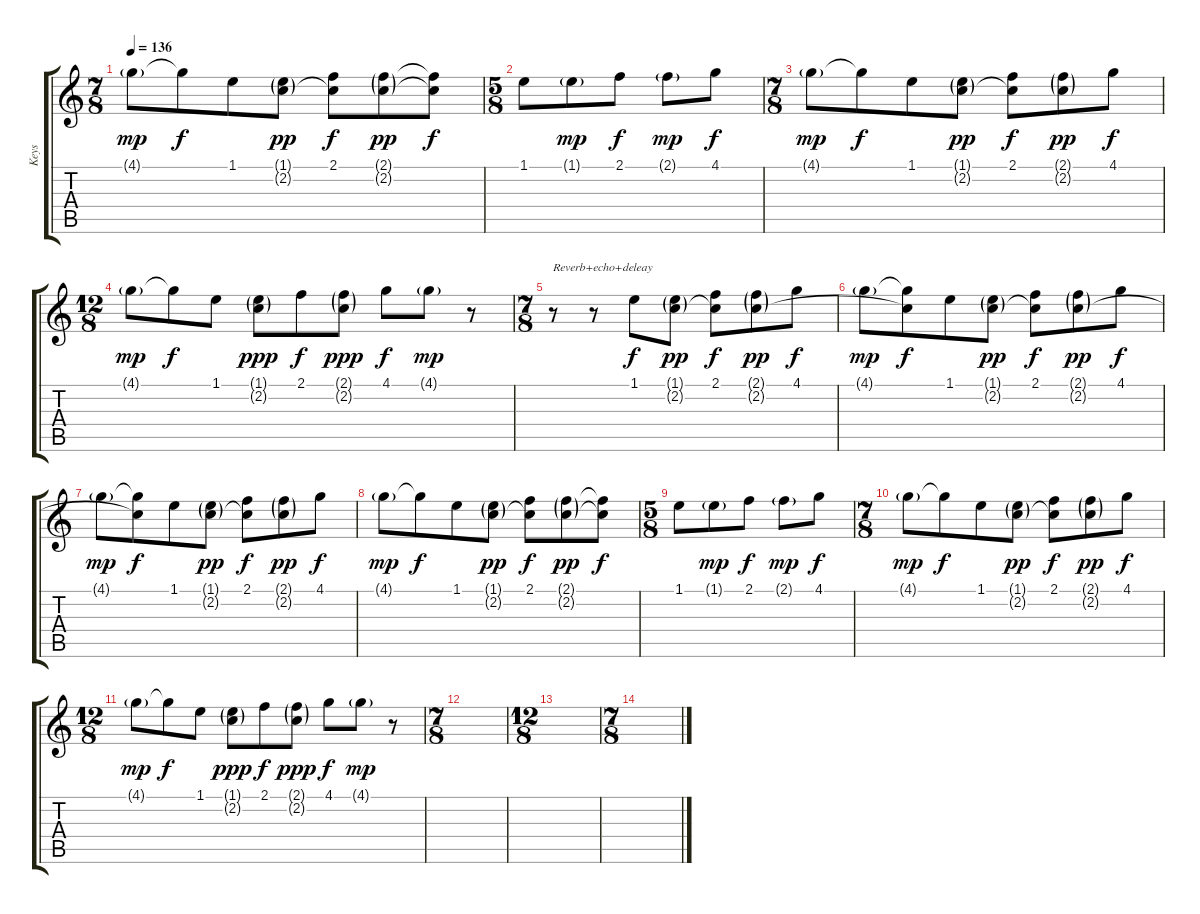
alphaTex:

\track ("Keys" "Keys") {instrument acousticguitarnylon}
\staff {score tabs}
\tuning (Eb4 Bb3 Gb3 Db3 Ab2 Eb2) {hide}
\ts (7 8)
\tempo 136
\clef g2
\ks c
4.1{g}.8{dy mp} 4.1{t}.8{dy f} 1.1.8 (1.1{g} 2.2{g}).8{dy pp} (2.1 2.2{t}).8{dy f} (2.1{g} 2.2{g}).8{dy pp} (2.1{t} 2.2{t}).8{dy f} |
\ts (5 8)
1.1.8 1.1{g}.8{dy mp} 2.1.8{dy f} 2.1{g}.8{dy mp} 4.1.8{dy f} |
\ts (7 8)
4.1{g}.8{dy mp} 4.1{t}.8{dy f} 1.1.8 (1.1{g} 2.2{g}).8{dy pp} (2.1 2.2{t}).8{dy f} (2.1{g} 2.2{g}).8{dy pp} 4.1.8{dy f} |
\ts (12 8)
4.1{g}.8{dy mp} 4.1{t}.8{dy f} 1.1.8 (1.1{g} 2.2{g}).8{dy ppp} 2.1.8{dy f} (2.1{g} 2.2{g}).8{dy ppp} 4.1.8{dy f} 4.1{g}.8{dy mp} r.8 |
\ts (7 8)
r.8{txt "Reverb+echo+deleay"} r.8 1.1.8{dy f} (1.1{g} 2.2{g}).8{dy pp} (2.1 2.2{t}).8{dy f} (2.1{g} 2.2{g}).8{dy pp} 4.1.8{dy f} |
4.1{g}.8{dy mp} (4.1{t} 2.2{t}).8{dy f} 1.1.8 (1.1{g} 2.2{g}).8{dy pp} (2.1 2.2{t}).8{dy f} (2.1{g} 2.2{g}).8{dy pp} 4.1.8{dy f} |
4.1{g}.8{dy mp} (4.1{t} 2.2{t}).8{dy f} 1.1.8 (1.1{g} 2.2{g}).8{dy pp} (2.1 2.2{t}).8{dy f} (2.1{g} 2.2{g}).8{dy pp} 4.1.8{dy f} |
4.1{g}.8{dy mp} 4.1{t}.8{dy f} 1.1.8 (1.1{g} 2.2{g}).8{dy pp} (2.1 2.2{t}).8{dy f} (2.1{g} 2.2{g}).8{dy pp} (2.1{t} 2.2{t}).8{dy f} |
\ts (5 8)
1.1.8 1.1{g}.8{dy mp} 2.1.8{dy f} 2.1{g}.8{dy mp} 4.1.8{dy f} |
\ts (7 8)
4.1{g}.8{dy mp} 4.1{t}.8{dy f} 1.1.8 (1.1{g} 2.2{g}).8{dy pp} (2.1 2.2{t}).8{dy f} (2.1{g} 2.2{g}).8{dy pp} 4.1.8{dy f} |
\ts (12 8)
4.1{g}.8{dy mp} 4.1{t}.8{dy f} 1.1.8 (1.1{g} 2.2{g}).8{dy ppp} 2.1.8{dy f} (2.1{g} 2.2{g}).8{dy ppp} 4.1.8{dy f} 4.1{g}.8{dy mp} r.8 |
\ts (7 8)
|
\ts (12 8)
|
\ts (7 8)
